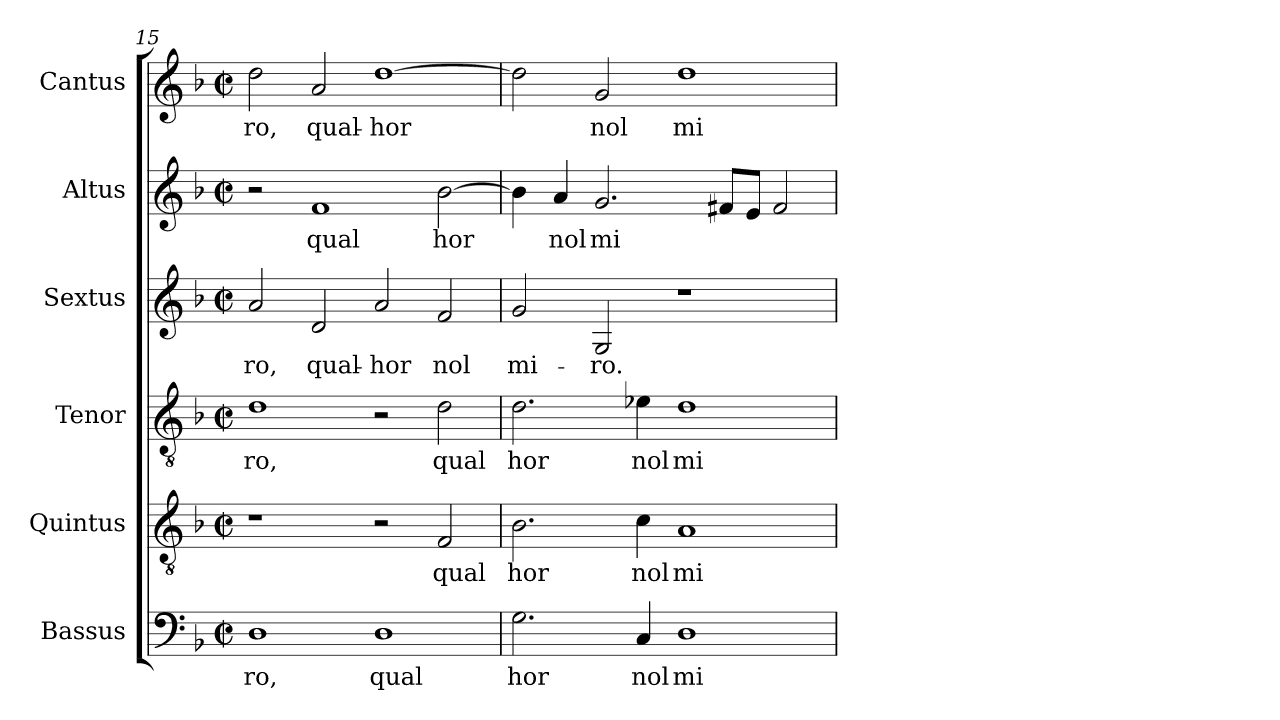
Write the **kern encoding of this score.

**kern	**text	**kern	**text	**kern	**text	**kern	**text	**kern	**text	**kern	**text
*part6	*part6	*part5	*part5	*part4	*part4	*part3	*part3	*part2	*part2	*part1	*part1
*staff6	*staff6	*staff5	*staff5	*staff4	*staff4	*staff3	*staff3	*staff2	*staff2	*staff1	*staff1
*I"Bassus	*	*I"Quintus	*	*I"Tenor	*	*I"Sextus	*	*I"Altus	*	*I"Cantus	*
*clefF4	*	*clefGv2	*	*clefGv2	*	*clefG2	*	*clefG2	*	*clefG2	*
*k[b-]	*	*k[b-]	*	*k[b-]	*	*k[b-]	*	*k[b-]	*	*k[b-]	*
*F:	*	*F:	*	*F:	*	*F:	*	*F:	*	*F:	*
*M2/2	*	*M2/2	*	*M2/2	*	*M2/2	*	*M2/2	*	*M2/2	*
*met(c|)	*	*met(c|)	*	*met(c|)	*	*met(c|)	*	*met(c|)	*	*met(c|)	*
=15	=15	=15	=15	=15	=15	=15	=15	=15	=15	=15	=15
!	!LO:LY:b:cj	!	!	!	!LO:LY:b:cj	!	!LO:LY:b:cj	!	!	!	!LO:LY:b:cj
1D	ro,	1r	.	1d	ro,	2a/	-ro,	2r	.	2dd\	-ro,
!	!	!	!	!	!	!	!LO:LY:b:cj	!	!LO:LY:b:cj	!	!LO:LY:b:cj
.	.	.	.	.	.	2d/	qual-	1f	qual	2a/	qual-
!	!LO:LY:b:cj	!	!	!	!	!	!LO:LY:b:cj	!	!	!	!LO:LY:b:cj
1D	qual	2r	.	2r	.	2a/	-hor	.	.	[>1dd	-hor
!	!	!	!LO:LY:b:cj	!	!LO:LY:b:cj	!	!LO:LY:b:cj	!	!LO:LY:b:cj	!	!
.	.	2F/	qual	2d\	qual	2f/	nol	[>2b-\	hor	.	.
=16	=16	=16	=16	=16	=16	=16	=16	=16	=16	=16	=16
!	!LO:LY:b:cj	!	!LO:LY:b:cj	!	!LO:LY:b:cj	!	!LO:LY:b:cj	!	!LO:LY:b:cj	!	!LO:LY:b:cj
2.G\	hor	2.B-\	hor	2.d\	hor	2g/	mi-	4b-\]	.	2dd\]	.
!	!	!	!	!	!	!	!	!	!LO:LY:b:cj	!	!
.	.	.	.	.	.	.	.	4a/	nol	.	.
!	!	!	!	!	!	!	!LO:LY:b:cj	!	!LO:LY:b:cj	!	!LO:LY:b:cj
.	.	.	.	.	.	2G/	-ro.	2.g/	mi	2g/	nol
!	!LO:LY:b:cj	!	!LO:LY:b:cj	!	!LO:LY:b:cj	!	!	!	!	!	!
4C/	nol	4c\	nol	4e-X\	nol	.	.	.	.	.	.
!	!LO:LY:b:cj	!	!LO:LY:b:cj	!	!LO:LY:b:cj	!	!	!	!	!	!LO:LY:b:cj
1D	mi	1A	mi	1d	mi	1r	.	.	.	1dd	mi-
!	!	!	!	!	!	!	!	!	!LO:LY:b:cj	!	!
.	.	.	.	.	.	.	.	8f#/L	.	.	.
!	!	!	!	!	!	!	!	!	!LO:LY:b:cj	!	!
.	.	.	.	.	.	.	.	8e/J	.	.	.
!	!	!	!	!	!	!	!	!	!LO:LY:b:cj	!	!
.	.	.	.	.	.	.	.	2f#/	.	.	.
=	=	=	=	=	=	=	=	=	=	=	=
*-	*-	*-	*-	*-	*-	*-	*-	*-	*-	*-	*-
